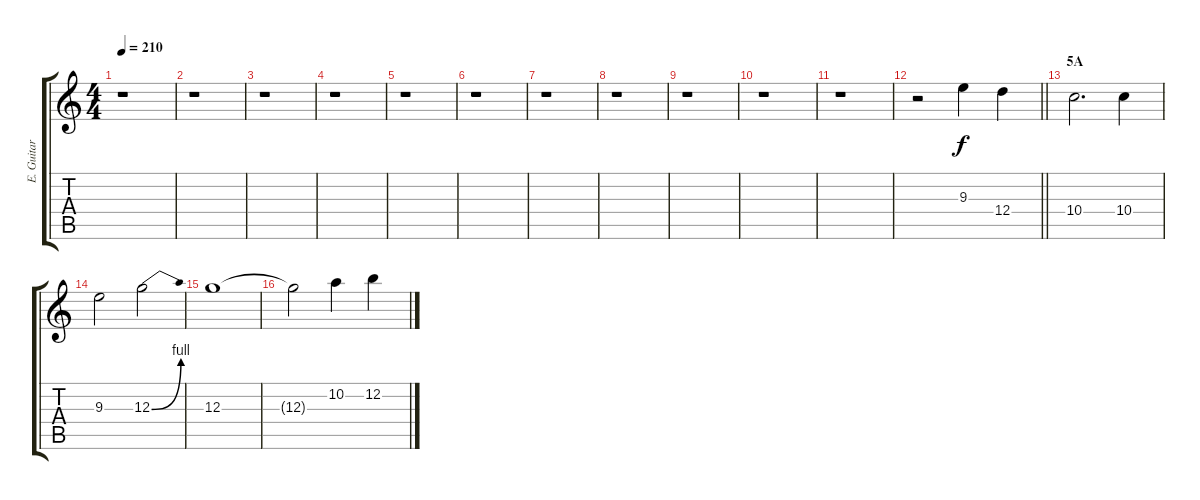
\track ("E. Guitar IV" "E. Guitar ") {instrument overdrivenguitar}
\staff {score tabs}
\tuning (E4 B3 G3 D3 A2 E2) {hide}
\ts (4 4)
\tempo 210
\clef g2
\ks c
r.1{dy f} |
r.1 |
r.1 |
r.1 |
r.1 |
r.1 |
r.1 |
r.1 |
r.1 |
r.1 |
r.1 |
\barLineRight lightlight
r.2 9.3.4 12.4.4 |
\section ("" "5A")
10.4.2{d} 10.4.4 |
9.3.2 12.3{be (bend 0 0 60 4)}.2 |
12.3.1 |
12.3{t}.2 10.2.4 12.2.4
